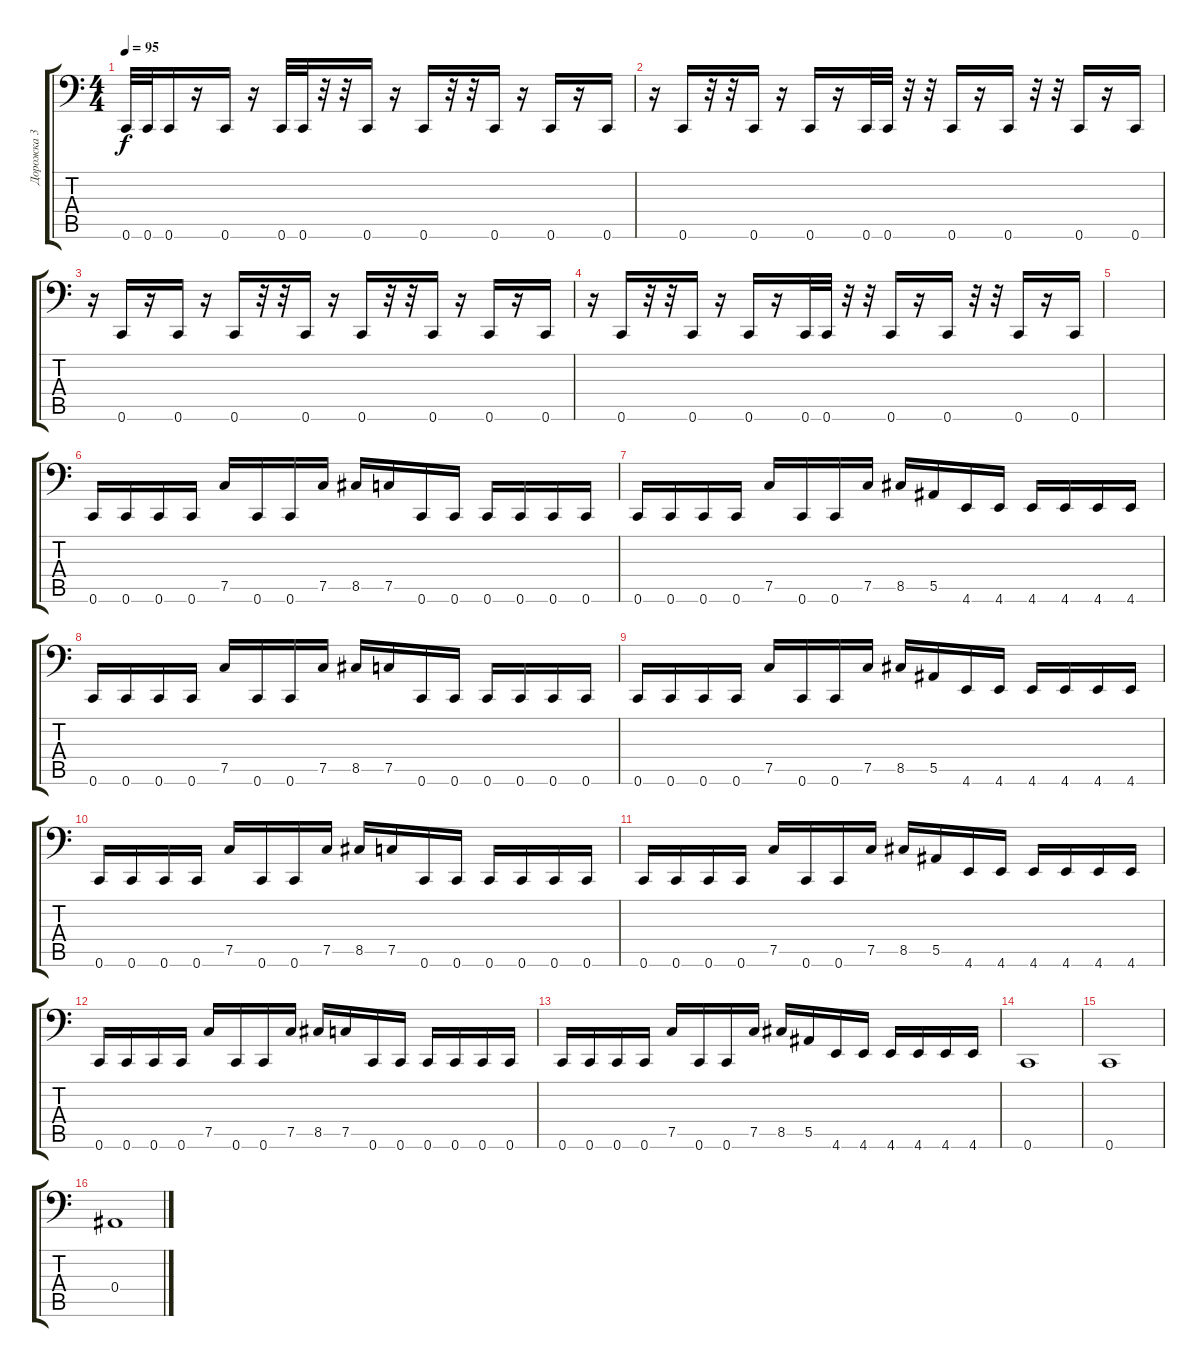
\track ("Дорожка 3" "Дорожка 3") {instrument electricbassfinger}
\staff {score tabs}
\tuning (Db3 Ab2 Eb2 Bb1 F1 C1) {hide}
\ts (4 4)
\tempo 95
\clef f4
\ks c
0.6.32{dy f} 0.6.32 0.6.16 r.16 0.6.16 r.16 0.6.32 0.6.32 r.32 r.32 0.6.16 r.16 0.6.16 r.32 r.32 0.6.16 r.16 0.6.16 r.16 0.6.16 |
r.16 0.6.16 r.32 r.32 0.6.16 r.16 0.6.16 r.16 0.6.32 0.6.32 r.32 r.32 0.6.16 r.16 0.6.16 r.32 r.32 0.6.16 r.16 0.6.16 |
r.16 0.6.16 r.16 0.6.16 r.16 0.6.16 r.32 r.32 0.6.16 r.16 0.6.16 r.32 r.32 0.6.16 r.16 0.6.16 r.16 0.6.16 |
r.16 0.6.16 r.32 r.32 0.6.16 r.16 0.6.16 r.16 0.6.32 0.6.32 r.32 r.32 0.6.16 r.16 0.6.16 r.32 r.32 0.6.16 r.16 0.6.16 |
|
0.6.16 0.6.16 0.6.16 0.6.16 7.5.16 0.6.16 0.6.16 7.5.16 8.5.16 7.5.16 0.6.16 0.6.16 0.6.16 0.6.16 0.6.16 0.6.16 |
0.6.16 0.6.16 0.6.16 0.6.16 7.5.16 0.6.16 0.6.16 7.5.16 8.5.16 5.5.16 4.6.16 4.6.16 4.6.16 4.6.16 4.6.16 4.6.16 |
0.6.16 0.6.16 0.6.16 0.6.16 7.5.16 0.6.16 0.6.16 7.5.16 8.5.16 7.5.16 0.6.16 0.6.16 0.6.16 0.6.16 0.6.16 0.6.16 |
0.6.16 0.6.16 0.6.16 0.6.16 7.5.16 0.6.16 0.6.16 7.5.16 8.5.16 5.5.16 4.6.16 4.6.16 4.6.16 4.6.16 4.6.16 4.6.16 |
0.6.16 0.6.16 0.6.16 0.6.16 7.5.16 0.6.16 0.6.16 7.5.16 8.5.16 7.5.16 0.6.16 0.6.16 0.6.16 0.6.16 0.6.16 0.6.16 |
0.6.16 0.6.16 0.6.16 0.6.16 7.5.16 0.6.16 0.6.16 7.5.16 8.5.16 5.5.16 4.6.16 4.6.16 4.6.16 4.6.16 4.6.16 4.6.16 |
0.6.16 0.6.16 0.6.16 0.6.16 7.5.16 0.6.16 0.6.16 7.5.16 8.5.16 7.5.16 0.6.16 0.6.16 0.6.16 0.6.16 0.6.16 0.6.16 |
0.6.16 0.6.16 0.6.16 0.6.16 7.5.16 0.6.16 0.6.16 7.5.16 8.5.16 5.5.16 4.6.16 4.6.16 4.6.16 4.6.16 4.6.16 4.6.16 |
0.6.1 |
0.6.1 |
0.4.1
